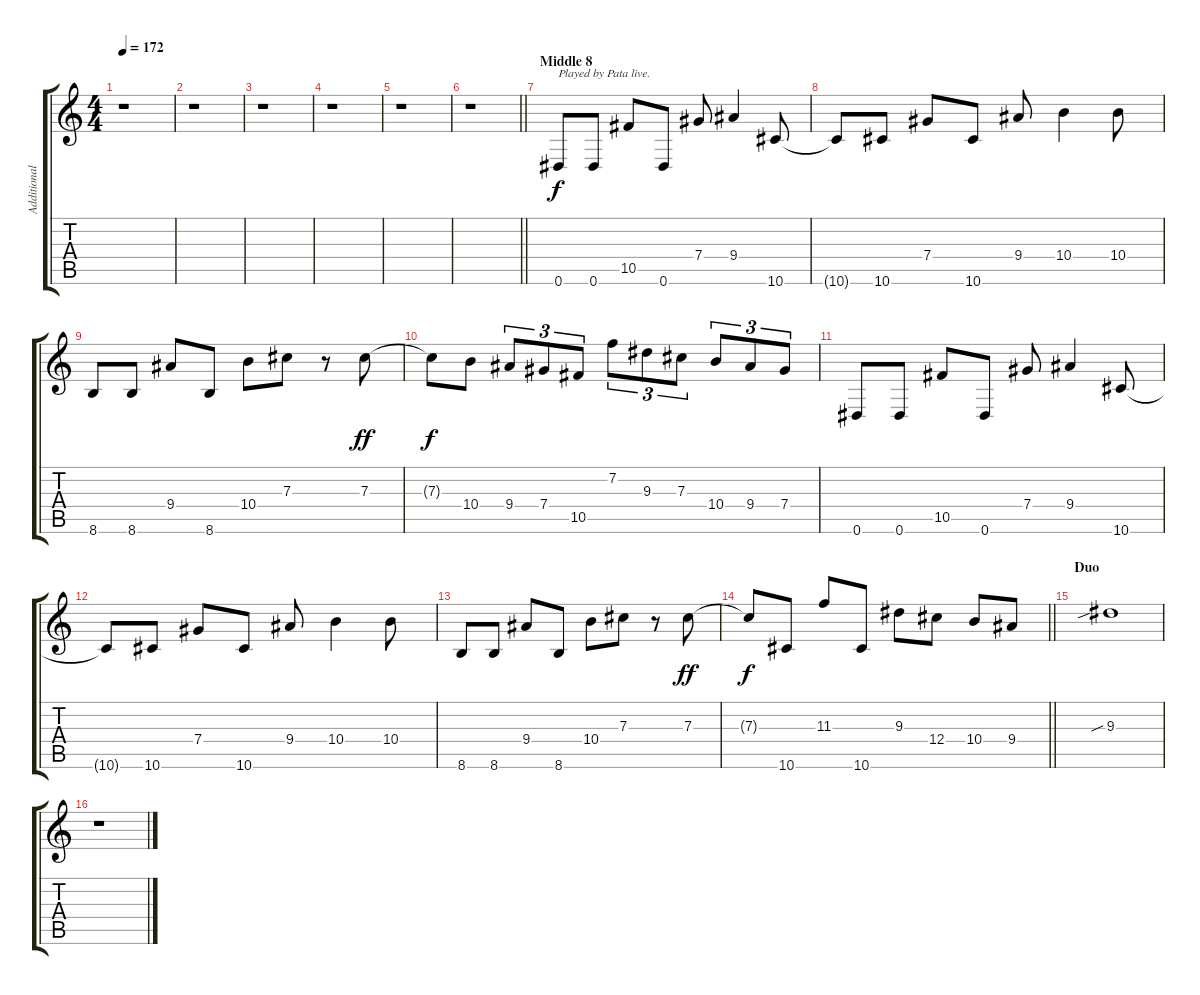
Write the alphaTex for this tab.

\track ("Additional Guitar" "Additional") {instrument electricguitarclean}
\staff {score tabs}
\tuning (Eb4 Bb3 Gb3 Db3 Ab2 Eb2) {hide}
\ts (4 4)
\tempo 172
\clef g2
\ks c
r.1{dy f} |
r.1 |
r.1 |
r.1 |
r.1 |
\barLineRight lightlight
r.1 |
\section ("" "Middle 8")
0.6.8{txt "Played by Pata live." volume 13 balance 2} 0.6.8 10.5.8 0.6.8 7.4.8 9.4.4 10.6.8 |
10.6{t}.8 10.6.8 7.4.8 10.6.8 9.4.8 10.4.4 10.4.8 |
8.6.8 8.6.8 9.4.8 8.6.8 10.4.8 7.3.8 r.8 7.3.8{dy ff} |
7.3{t}.8{dy f} 10.4.8 9.4.8{tu (3 2)} 7.4.8{tu (3 2)} 10.5.8{tu (3 2)} 7.2.8{tu (3 2)} 9.3.8{tu (3 2)} 7.3.8{tu (3 2)} 10.4.8{tu (3 2)} 9.4.8{tu (3 2)} 7.4.8{tu (3 2)} |
0.6.8 0.6.8 10.5.8 0.6.8 7.4.8 9.4.4 10.6.8 |
10.6{t}.8 10.6.8 7.4.8 10.6.8 9.4.8 10.4.4 10.4.8 |
8.6.8 8.6.8 9.4.8 8.6.8 10.4.8 7.3.8 r.8 7.3.8{dy ff} |
\barLineRight lightlight
7.3{t}.8{dy f} 10.6.8 11.3.8 10.6.8 9.3.8 12.4.8 10.4.8 9.4.8 |
\section ("" "Duo")
9.3{sib}.1{volume 0} |
r.1
